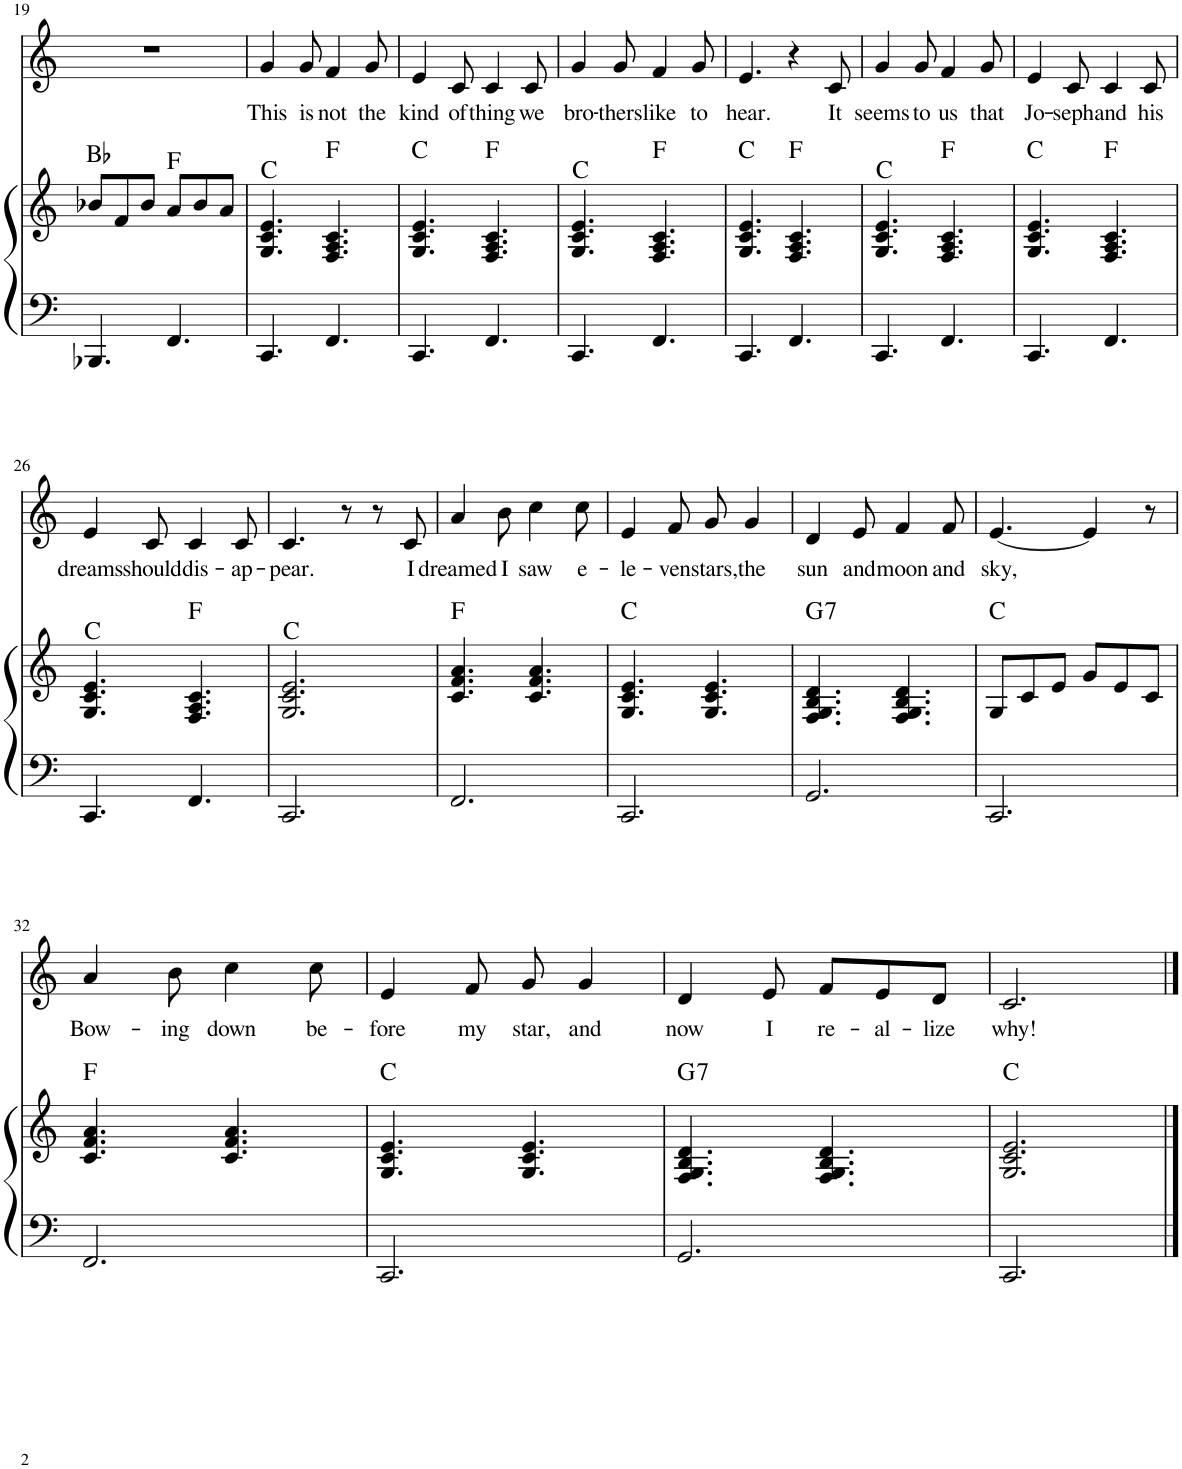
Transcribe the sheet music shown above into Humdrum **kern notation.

**kern	**kern	**harte	**kern	**text
*part2	*part2	*part2	*part1	*part1
*staff3	*staff2	*	*staff1	*staff1
*I"Piano	*	*	*I"Voice	*
*I'Pno	*	*	*	*
!!LO:PB:g=z
*clefF4	*clefG2	*	*clefG2	*
*k[]	*k[]	*	*k[]	*
*M6/8	*M6/8	*	*M6/8	*
=19	=19	=19	=19	=19
4.BBB-X/	8b-X/L	Bb:maj	2.r	.
.	8f/	.	.	.
.	8b-/J	.	.	.
4.FF/	8a/L	F:maj	.	.
.	8b-/	.	.	.
.	8a/J	.	.	.
=20	=20	=20	=20	=20
!	!	!	!	!LO:LY:b
4.CC/	4.G/ 4.c/ 4.e/	C:maj	4g/	This
!	!	!	!	!LO:LY:b
.	.	.	8g/	is
!	!	!	!	!LO:LY:b
4.FF/	4.F/ 4.A/ 4.c/	F:maj	4f/	not
!	!	!	!	!LO:LY:b
.	.	.	8g/	the
=21	=21	=21	=21	=21
!	!	!	!	!LO:LY:b
4.CC/	4.G/ 4.c/ 4.e/	C:maj	4e/	kind
!	!	!	!	!LO:LY:b
.	.	.	8c/	of
!	!	!	!	!LO:LY:b
4.FF/	4.F/ 4.A/ 4.c/	F:maj	4c/	thing
!	!	!	!	!LO:LY:b
.	.	.	8c/	we
=22	=22	=22	=22	=22
!	!	!	!	!LO:LY:b
4.CC/	4.G/ 4.c/ 4.e/	C:maj	4g/	bro-
!	!	!	!	!LO:LY:b
.	.	.	8g/	-thers
!	!	!	!	!LO:LY:b
4.FF/	4.F/ 4.A/ 4.c/	F:maj	4f/	like
!	!	!	!	!LO:LY:b
.	.	.	8g/	to
=23	=23	=23	=23	=23
!	!	!	!	!LO:LY:b
4.CC/	4.G/ 4.c/ 4.e/	C:maj	4.e/	hear.
4.FF/	4.F/ 4.A/ 4.c/	F:maj	4r	.
!	!	!	!	!LO:LY:b
.	.	.	8c/	It
=24	=24	=24	=24	=24
!	!	!	!	!LO:LY:b
4.CC/	4.G/ 4.c/ 4.e/	C:maj	4g/	seems
!	!	!	!	!LO:LY:b
.	.	.	8g/	to
!	!	!	!	!LO:LY:b
4.FF/	4.F/ 4.A/ 4.c/	F:maj	4f/	us
!	!	!	!	!LO:LY:b
.	.	.	8g/	that
=25	=25	=25	=25	=25
!	!	!	!	!LO:LY:b
4.CC/	4.G/ 4.c/ 4.e/	C:maj	4e/	Jo-
!	!	!	!	!LO:LY:b
.	.	.	8c/	-seph
!	!	!	!	!LO:LY:b
4.FF/	4.F/ 4.A/ 4.c/	F:maj	4c/	and
!	!	!	!	!LO:LY:b
.	.	.	8c/	his
!!LO:LB:g=z
=26	=26	=26	=26	=26
!	!	!	!	!LO:LY:b
4.CC/	4.G/ 4.c/ 4.e/	C:maj	4e/	dreams
!	!	!	!	!LO:LY:b
.	.	.	8c/	should
!	!	!	!	!LO:LY:b
4.FF/	4.F/ 4.A/ 4.c/	F:maj	4c/	dis-
!	!	!	!	!LO:LY:b
.	.	.	8c/	-ap-
=27	=27	=27	=27	=27
!	!	!	!	!LO:LY:b
2.CC/	2.G/ 2.c/ 2.e/	C:maj	4.c/	-pear.
.	.	.	8r	.
.	.	.	8r	.
!	!	!	!	!LO:LY:b
.	.	.	8c/	I
=28	=28	=28	=28	=28
!	!	!	!	!LO:LY:b
2.FF/	4.c/ 4.f/ 4.a/	F:maj	4a/	dreamed
!	!	!	!	!LO:LY:b
.	.	.	8b\	I
!	!	!	!	!LO:LY:b
.	4.c/ 4.f/ 4.a/	.	4cc\	saw
!	!	!	!	!LO:LY:b
.	.	.	8cc\	e-
=29	=29	=29	=29	=29
!	!	!	!	!LO:LY:b
2.CC/	4.G/ 4.c/ 4.e/	C:maj	4e/	-le-
!	!	!	!	!LO:LY:b
.	.	.	8f/	-ven
!	!	!	!	!LO:LY:b
.	4.G/ 4.c/ 4.e/	.	8g/	stars,
!	!	!	!	!LO:LY:b
.	.	.	4g/	the
=30	=30	=30	=30	=30
!	!	!LO:H:kt=7	!	!LO:LY:b
2.GG/	4.F/ 4.G/ 4.B/ 4.d/	G:7	4d/	sun
!	!	!	!	!LO:LY:b
.	.	.	8e/	and
!	!	!	!	!LO:LY:b
.	4.F/ 4.G/ 4.B/ 4.d/	.	4f/	moon
!	!	!	!	!LO:LY:b
.	.	.	8f/	and
=31	=31	=31	=31	=31
!	!	!	!	!LO:LY:b
2.CC/	8G/L	C:maj	[4.e/	sky,
.	8c/	.	.	.
.	8e/J	.	.	.
.	8g/L	.	4e/]	.
.	8e/	.	.	.
.	8c/J	.	8r	.
!!LO:LB:g=z
=32	=32	=32	=32	=32
!	!	!	!	!LO:LY:b
2.FF/	4.c/ 4.f/ 4.a/	F:maj	4a/	Bow-
!	!	!	!	!LO:LY:b
.	.	.	8b\	-ing
!	!	!	!	!LO:LY:b
.	4.c/ 4.f/ 4.a/	.	4cc\	down
!	!	!	!	!LO:LY:b
.	.	.	8cc\	be-
=33	=33	=33	=33	=33
!	!	!	!	!LO:LY:b
2.CC/	4.G/ 4.c/ 4.e/	C:maj	4e/	-fore
!	!	!	!	!LO:LY:b
.	.	.	8f/	my
!	!	!	!	!LO:LY:b
.	4.G/ 4.c/ 4.e/	.	8g/	star,
!	!	!	!	!LO:LY:b
.	.	.	4g/	and
=34	=34	=34	=34	=34
!	!	!LO:H:kt=7	!	!LO:LY:b
2.GG/	4.F/ 4.G/ 4.B/ 4.d/	G:7	4d/	now
!	!	!	!	!LO:LY:b
.	.	.	8e/	I
!	!	!	!	!LO:LY:b
.	4.F/ 4.G/ 4.B/ 4.d/	.	8f/L	re-
!	!	!	!	!LO:LY:b
.	.	.	8e/	-al-
!	!	!	!	!LO:LY:b
.	.	.	8d/J	-lize
=35	=35	=35	=35	=35
!	!	!	!	!LO:LY:b
2.CC/	2.G/ 2.c/ 2.e/	C:maj	2.c/	why!
==	==	==	==	==
*-	*-	*-	*-	*-
